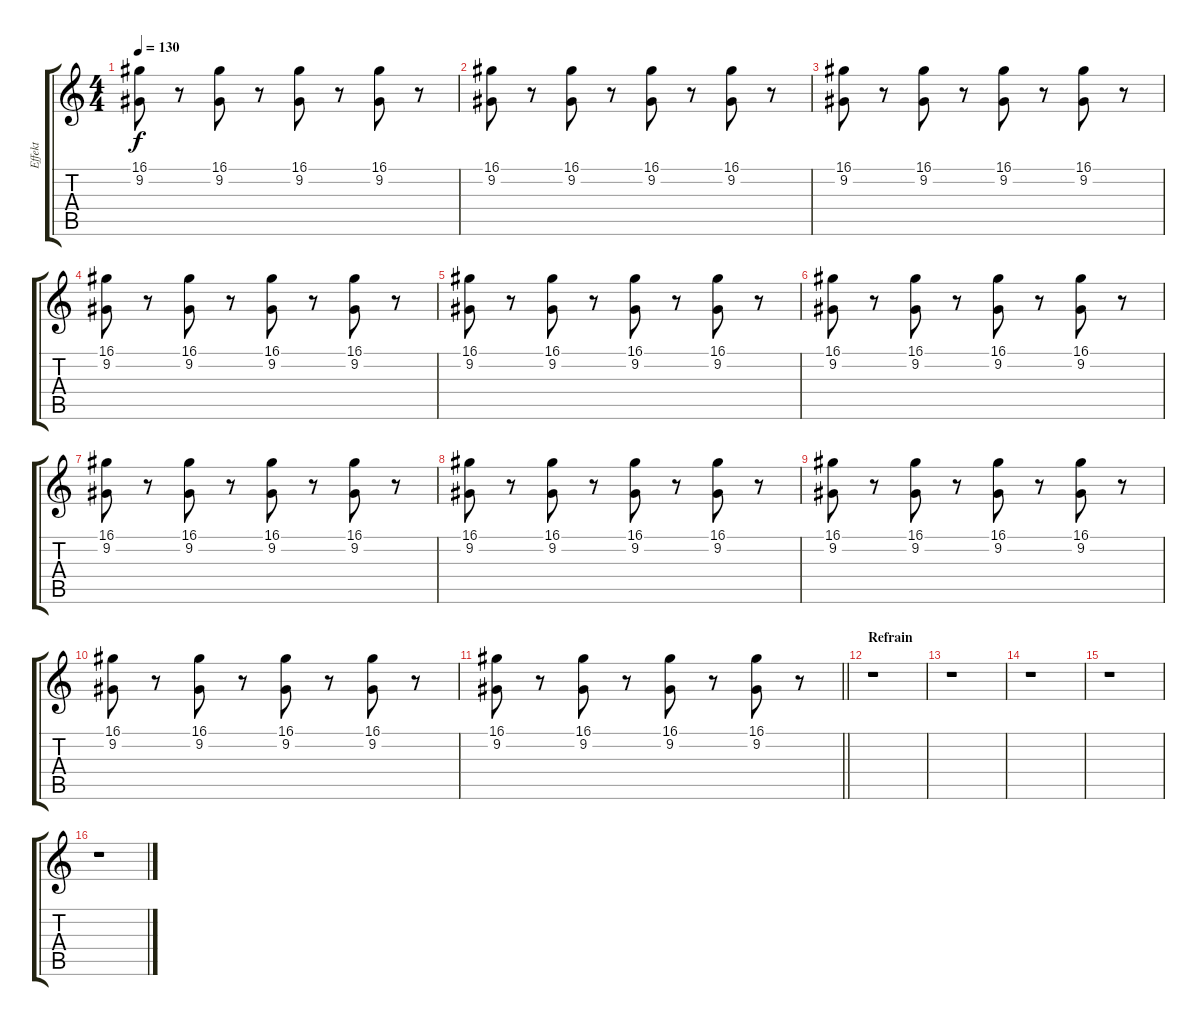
\track ("Effekt" "Effekt") {instrument fx4atmosphere}
\staff {score tabs}
\tuning (E4 B3 G3 D3 A2 E2) {hide}
\ts (4 4)
\tempo 130
\clef g2
\ks c
(16.1 9.2).8{dy f} r.8 (16.1 9.2).8 r.8 (16.1 9.2).8 r.8 (16.1 9.2).8 r.8 |
(16.1 9.2).8 r.8 (16.1 9.2).8 r.8 (16.1 9.2).8 r.8 (16.1 9.2).8 r.8 |
(16.1 9.2).8 r.8 (16.1 9.2).8 r.8 (16.1 9.2).8 r.8 (16.1 9.2).8 r.8 |
(16.1 9.2).8 r.8 (16.1 9.2).8 r.8 (16.1 9.2).8 r.8 (16.1 9.2).8 r.8 |
(16.1 9.2).8 r.8 (16.1 9.2).8 r.8 (16.1 9.2).8 r.8 (16.1 9.2).8 r.8 |
(16.1 9.2).8 r.8 (16.1 9.2).8 r.8 (16.1 9.2).8 r.8 (16.1 9.2).8 r.8 |
(16.1 9.2).8 r.8 (16.1 9.2).8 r.8 (16.1 9.2).8 r.8 (16.1 9.2).8 r.8 |
(16.1 9.2).8 r.8 (16.1 9.2).8 r.8 (16.1 9.2).8 r.8 (16.1 9.2).8 r.8 |
(16.1 9.2).8 r.8 (16.1 9.2).8 r.8 (16.1 9.2).8 r.8 (16.1 9.2).8 r.8 |
(16.1 9.2).8 r.8 (16.1 9.2).8 r.8 (16.1 9.2).8 r.8 (16.1 9.2).8 r.8 |
\barLineRight lightlight
(16.1 9.2).8 r.8 (16.1 9.2).8 r.8 (16.1 9.2).8 r.8 (16.1 9.2).8 r.8 |
\section ("" "Refrain")
r.1 |
r.1 |
r.1 |
r.1 |
r.1
